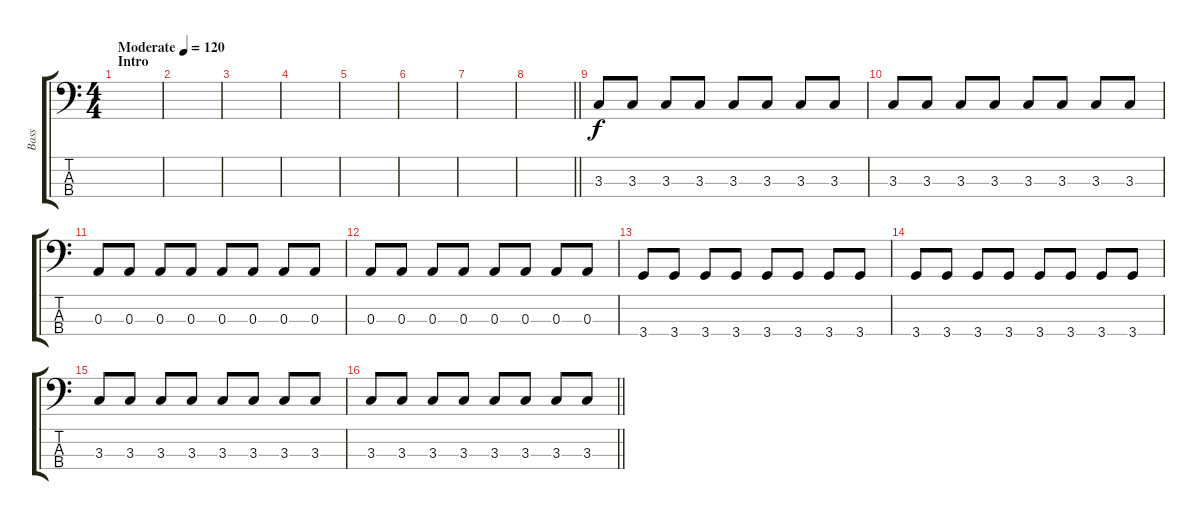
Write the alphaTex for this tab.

\track ("Bass" "Bass") {instrument electricbassfinger}
\staff {score tabs}
\tuning (G2 D2 A1 E1) {hide}
\ts (4 4)
\section ("" "Intro")
\tempo (120 "Moderate")
\clef f4
\ks c
|
|
|
|
|
|
|
\barLineRight lightlight
|
3.3.8 3.3.8 3.3.8 3.3.8 3.3.8 3.3.8 3.3.8 3.3.8 |
3.3.8 3.3.8 3.3.8 3.3.8 3.3.8 3.3.8 3.3.8 3.3.8 |
0.3.8 0.3.8 0.3.8 0.3.8 0.3.8 0.3.8 0.3.8 0.3.8 |
0.3.8 0.3.8 0.3.8 0.3.8 0.3.8 0.3.8 0.3.8 0.3.8 |
3.4.8 3.4.8 3.4.8 3.4.8 3.4.8 3.4.8 3.4.8 3.4.8 |
3.4.8 3.4.8 3.4.8 3.4.8 3.4.8 3.4.8 3.4.8 3.4.8 |
3.3.8 3.3.8 3.3.8 3.3.8 3.3.8 3.3.8 3.3.8 3.3.8 |
\barLineRight lightlight
3.3.8 3.3.8 3.3.8 3.3.8 3.3.8 3.3.8 3.3.8 3.3.8
